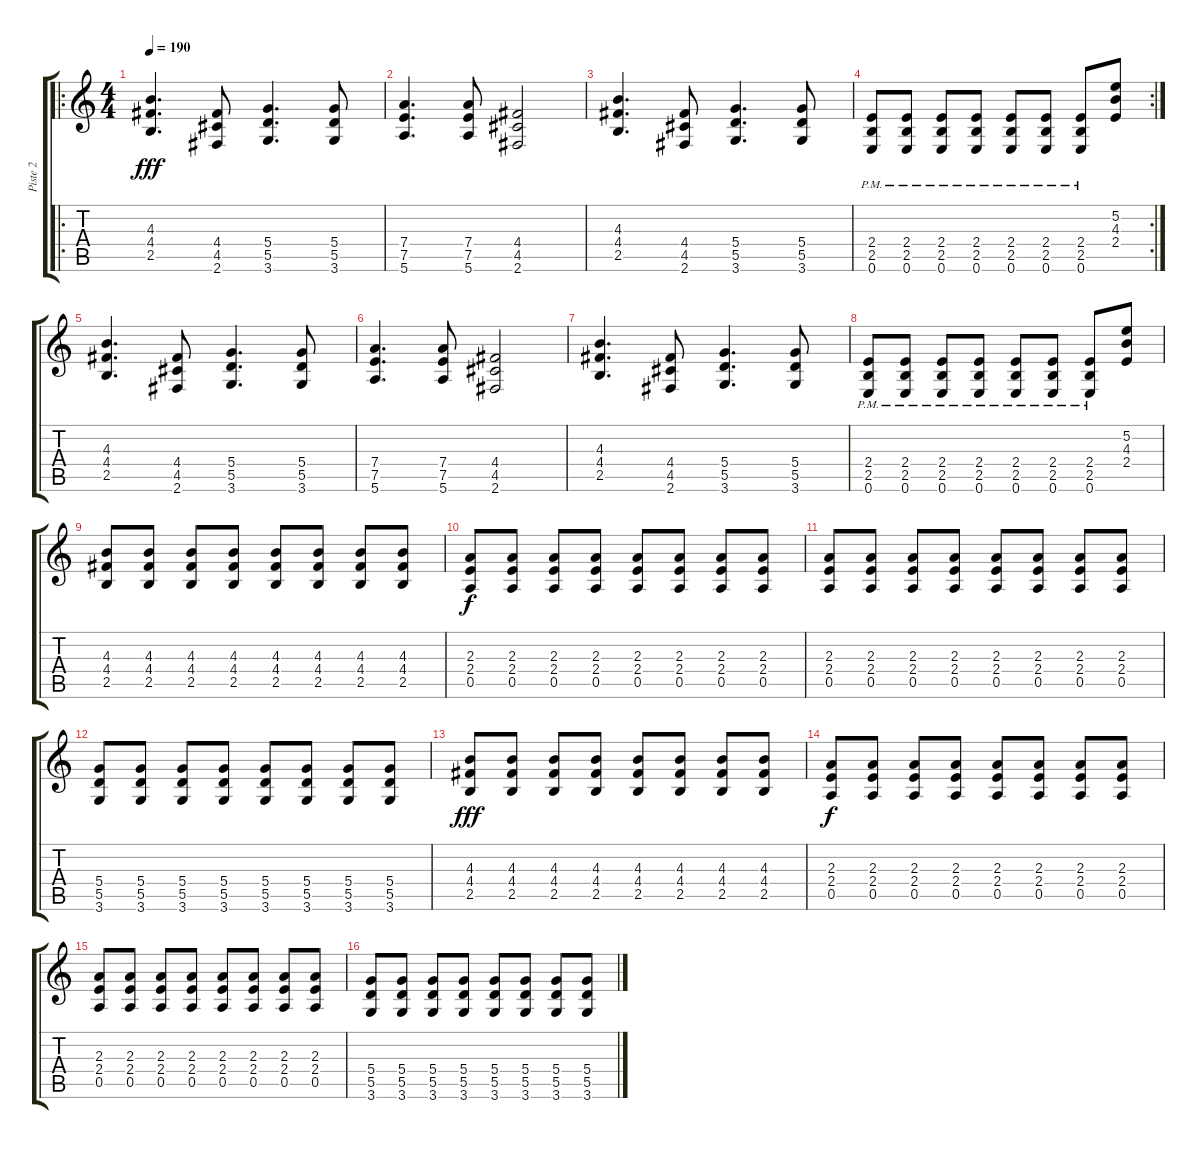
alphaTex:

\track ("Piste 2" "Piste 2") {instrument overdrivenguitar}
\staff {score tabs}
\tuning (E4 B3 G3 D3 A2 E2) {hide}
\ro
\ts (4 4)
\tempo 190
\clef g2
\ks c
(4.3 4.4 2.5).4{d dy fff} (4.4 4.5 2.6).8 (5.4 5.5 3.6).4{d} (5.4 5.5 3.6).8 |
(7.4 7.5 5.6).4{d} (7.4 7.5 5.6).8 (4.4 4.5 2.6).2 |
(4.3 4.4 2.5).4{d} (4.4 4.5 2.6).8 (5.4 5.5 3.6).4{d} (5.4 5.5 3.6).8 |
\rc 2
(2.4{pm} 2.5{pm} 0.6{pm}).8 (2.4{pm} 2.5{pm} 0.6{pm}).8 (2.4{pm} 2.5{pm} 0.6{pm}).8 (2.4{pm} 2.5{pm} 0.6{pm}).8 (2.4{pm} 2.5{pm} 0.6{pm}).8 (2.4{pm} 2.5{pm} 0.6{pm}).8 (2.4{pm} 2.5{pm} 0.6{pm}).8 (5.2 4.3 2.4).8 |
(4.3 4.4 2.5).4{d} (4.4 4.5 2.6).8 (5.4 5.5 3.6).4{d} (5.4 5.5 3.6).8 |
(7.4 7.5 5.6).4{d} (7.4 7.5 5.6).8 (4.4 4.5 2.6).2 |
(4.3 4.4 2.5).4{d} (4.4 4.5 2.6).8 (5.4 5.5 3.6).4{d} (5.4 5.5 3.6).8 |
(2.4{pm} 2.5{pm} 0.6{pm}).8 (2.4{pm} 2.5{pm} 0.6{pm}).8 (2.4{pm} 2.5{pm} 0.6{pm}).8 (2.4{pm} 2.5{pm} 0.6{pm}).8 (2.4{pm} 2.5{pm} 0.6{pm}).8 (2.4{pm} 2.5{pm} 0.6{pm}).8 (2.4{pm} 2.5{pm} 0.6{pm}).8 (5.2 4.3 2.4).8 |
(4.3 4.4 2.5).8 (4.3 4.4 2.5).8 (4.3 4.4 2.5).8 (4.3 4.4 2.5).8 (4.3 4.4 2.5).8 (4.3 4.4 2.5).8 (4.3 4.4 2.5).8 (4.3 4.4 2.5).8 |
(2.3 2.4 0.5).8{dy f} (2.3 2.4 0.5).8 (2.3 2.4 0.5).8 (2.3 2.4 0.5).8 (2.3 2.4 0.5).8 (2.3 2.4 0.5).8 (2.3 2.4 0.5).8 (2.3 2.4 0.5).8 |
(2.3 2.4 0.5).8 (2.3 2.4 0.5).8 (2.3 2.4 0.5).8 (2.3 2.4 0.5).8 (2.3 2.4 0.5).8 (2.3 2.4 0.5).8 (2.3 2.4 0.5).8 (2.3 2.4 0.5).8 |
(5.4 5.5 3.6).8 (5.4 5.5 3.6).8 (5.4 5.5 3.6).8 (5.4 5.5 3.6).8 (5.4 5.5 3.6).8 (5.4 5.5 3.6).8 (5.4 5.5 3.6).8 (5.4 5.5 3.6).8 |
(4.3 4.4 2.5).8{dy fff} (4.3 4.4 2.5).8 (4.3 4.4 2.5).8 (4.3 4.4 2.5).8 (4.3 4.4 2.5).8 (4.3 4.4 2.5).8 (4.3 4.4 2.5).8 (4.3 4.4 2.5).8 |
(2.3 2.4 0.5).8{dy f} (2.3 2.4 0.5).8 (2.3 2.4 0.5).8 (2.3 2.4 0.5).8 (2.3 2.4 0.5).8 (2.3 2.4 0.5).8 (2.3 2.4 0.5).8 (2.3 2.4 0.5).8 |
(2.3 2.4 0.5).8 (2.3 2.4 0.5).8 (2.3 2.4 0.5).8 (2.3 2.4 0.5).8 (2.3 2.4 0.5).8 (2.3 2.4 0.5).8 (2.3 2.4 0.5).8 (2.3 2.4 0.5).8 |
(5.4 5.5 3.6).8 (5.4 5.5 3.6).8 (5.4 5.5 3.6).8 (5.4 5.5 3.6).8 (5.4 5.5 3.6).8 (5.4 5.5 3.6).8 (5.4 5.5 3.6).8 (5.4 5.5 3.6).8
